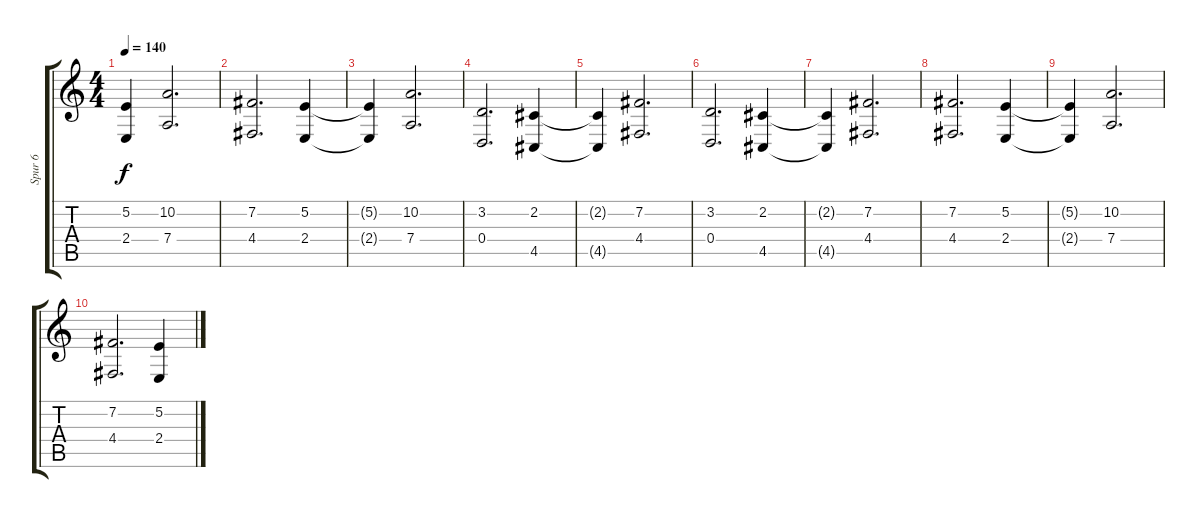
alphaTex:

\track ("Spur 6" "Spur 6") {instrument lead6voice}
\staff {score tabs}
\tuning (E4 B3 G3 D3 A2 E2) {hide}
\ts (4 4)
\tempo 140
\clef g2
\ks c
(5.2{t} 2.4{t}).4{dy f} (10.2 7.4).2{d} |
(7.2 4.4).2{d} (5.2 2.4).4 |
(5.2{t} 2.4{t}).4 (10.2 7.4).2{d} |
(3.2 0.4).2{d} (2.2 4.5).4 |
(2.2{t} 4.5{t}).4 (7.2 4.4).2{d} |
(3.2 0.4).2{d} (2.2 4.5).4 |
(2.2{t} 4.5{t}).4 (7.2 4.4).2{d} |
(7.2 4.4).2{d} (5.2 2.4).4 |
(5.2{t} 2.4{t}).4 (10.2 7.4).2{d} |
(7.2 4.4).2{d} (5.2 2.4).4
